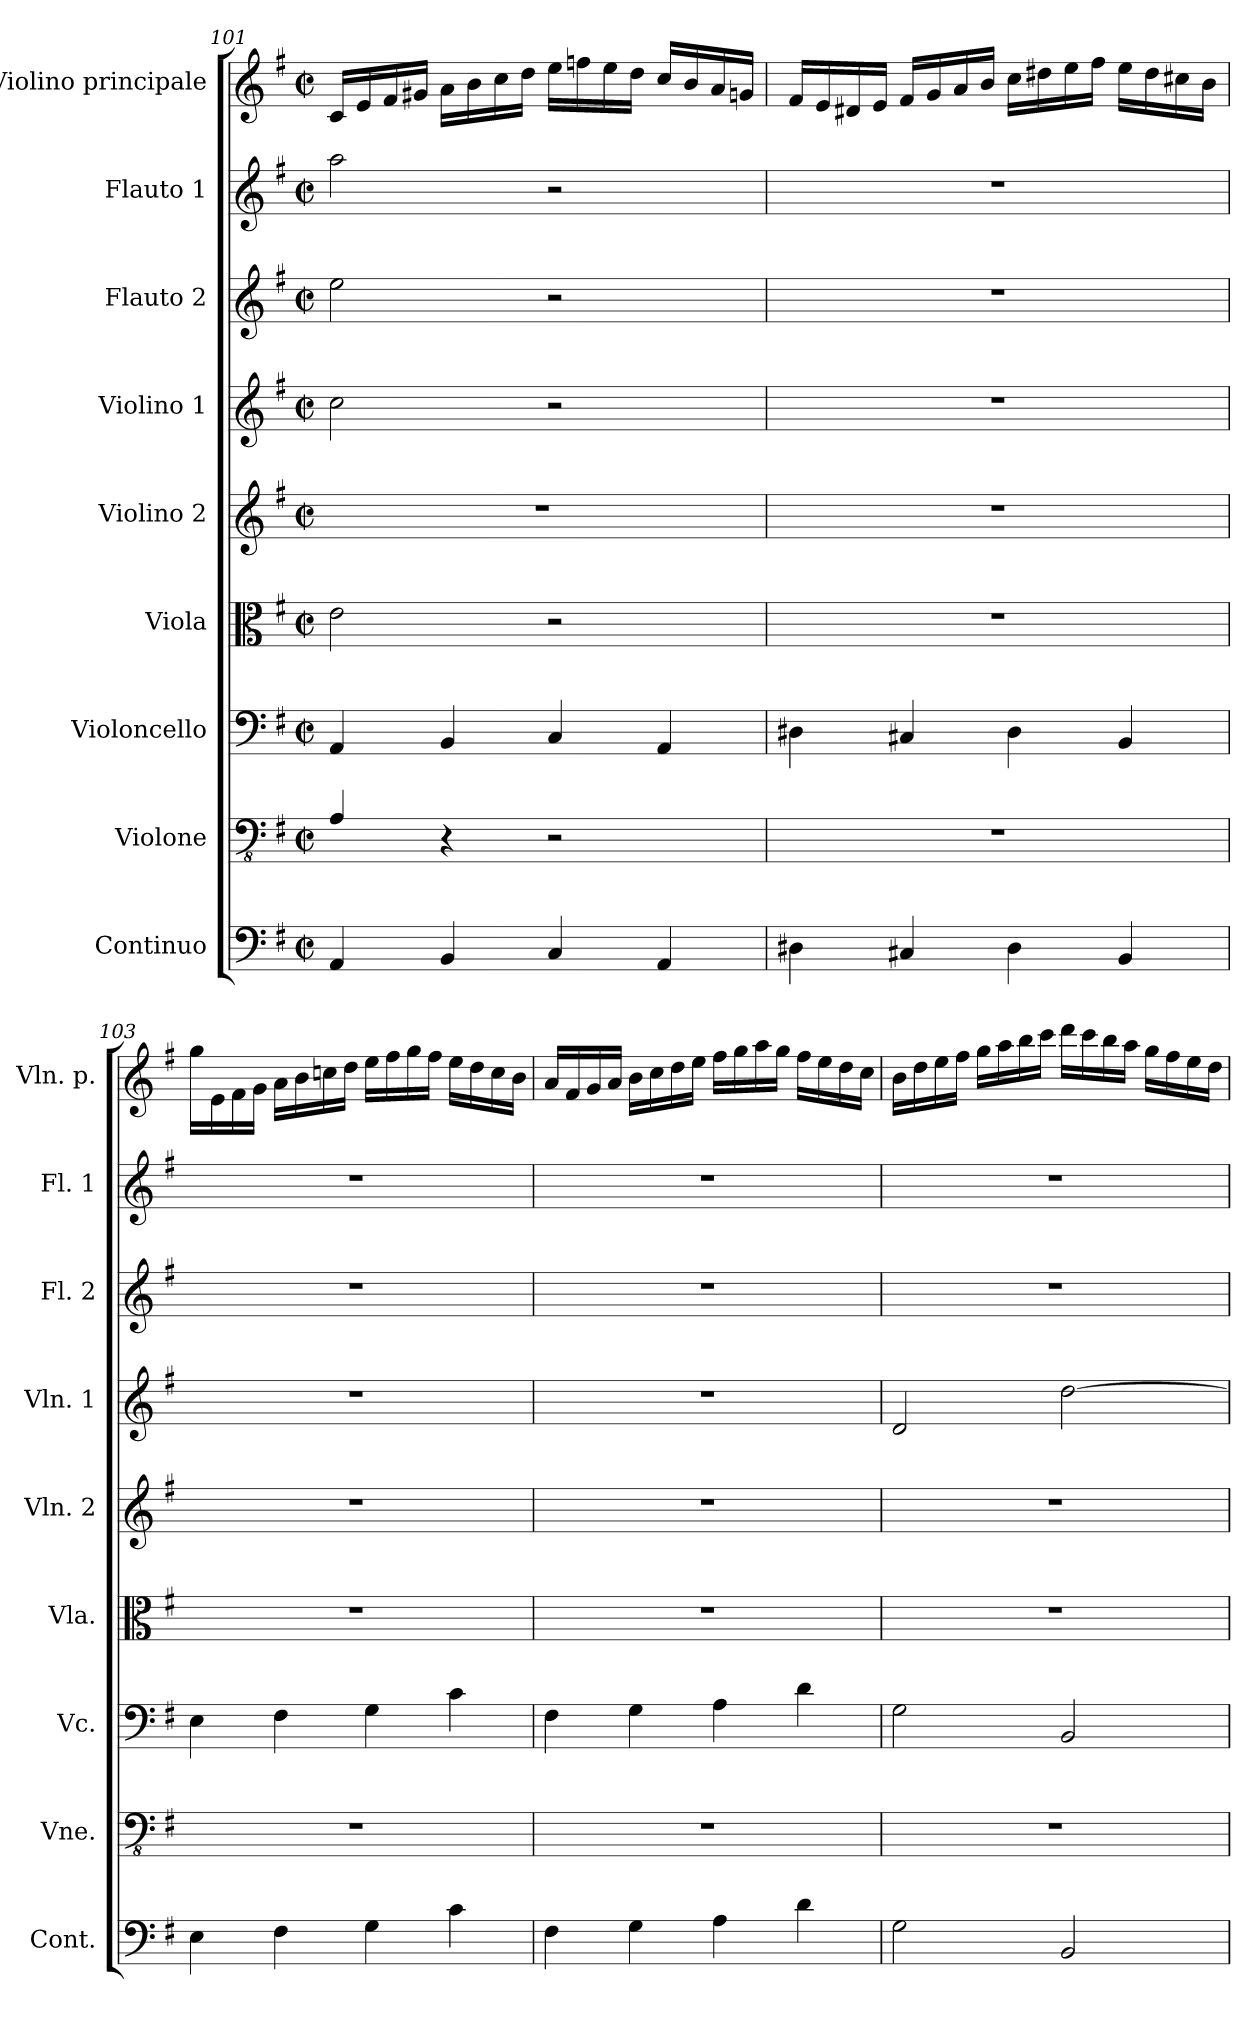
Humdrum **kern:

**kern	**kern	**kern	**kern	**kern	**kern	**kern	**kern	**kern
*part9	*part8	*part7	*part6	*part5	*part4	*part3	*part2	*part1
*staff9	*staff8	*staff7	*staff6	*staff5	*staff4	*staff3	*staff2	*staff1
*I"Continuo	*I"Violone	*I"Violoncello	*I"Viola	*I"Violino 2	*I"Violino 1	*I"Flauto 2	*I"Flauto 1	*I"Violino principale
*I'Cont.	*I'Vne.	*I'Vc.	*I'Vla.	*I'Vln. 2	*I'Vln. 1	*I'Fl. 2	*I'Fl. 1	*I'Vln. p.
*clefF4	*clefFv4	*clefF4	*clefC3	*clefG2	*clefG2	*clefG2	*clefG2	*clefG2
*	*ITrd7c12	*	*	*	*	*	*	*
*k[f#]	*k[f#]	*k[f#]	*k[f#]	*k[f#]	*k[f#]	*k[f#]	*k[f#]	*k[f#]
*M2/2	*M2/2	*M2/2	*M2/2	*M2/2	*M2/2	*M2/2	*M2/2	*M2/2
*met(c|)	*met(c|)	*met(c|)	*met(c|)	*met(c|)	*met(c|)	*met(c|)	*met(c|)	*met(c|)
=101	=101	=101	=101	=101	=101	=101	=101	=101
4AA/	4AAA/	4AA/	2e\	1r	2cc\	2ee\	2aa\	16c/LL
.	.	.	.	.	.	.	.	16e/
.	.	.	.	.	.	.	.	16f#/
.	.	.	.	.	.	.	.	16g#X/JJ
4BB/	4r	4BB/	.	.	.	.	.	16a\LL
.	.	.	.	.	.	.	.	16b\
.	.	.	.	.	.	.	.	16cc\
.	.	.	.	.	.	.	.	16dd\JJ
4C/	2r	4C/	2r	.	2r	2r	2r	16ee\LL
.	.	.	.	.	.	.	.	16ffn\
.	.	.	.	.	.	.	.	16ee\
.	.	.	.	.	.	.	.	16dd\JJ
4AA/	.	4AA/	.	.	.	.	.	16cc/LL
.	.	.	.	.	.	.	.	16b/
.	.	.	.	.	.	.	.	16a/
.	.	.	.	.	.	.	.	16gn/JJ
=102	=102	=102	=102	=102	=102	=102	=102	=102
4D#X\	1r	4D#X\	1r	1r	1r	1r	1r	16f#/LL
.	.	.	.	.	.	.	.	16e/
.	.	.	.	.	.	.	.	16d#X/
.	.	.	.	.	.	.	.	16e/JJ
4C#X/	.	4C#X/	.	.	.	.	.	16f#/LL
.	.	.	.	.	.	.	.	16g/
.	.	.	.	.	.	.	.	16a/
.	.	.	.	.	.	.	.	16b/JJ
4D#\	.	4D#\	.	.	.	.	.	16cc\LL
.	.	.	.	.	.	.	.	16dd#X\
.	.	.	.	.	.	.	.	16ee\
.	.	.	.	.	.	.	.	16ff#\JJ
4BB/	.	4BB/	.	.	.	.	.	16ee\LL
.	.	.	.	.	.	.	.	16dd#\
.	.	.	.	.	.	.	.	16cc#X\
.	.	.	.	.	.	.	.	16b\JJ
!!LO:PB:g=z
=103	=103	=103	=103	=103	=103	=103	=103	=103
4E\	1r	4E\	1r	1r	1r	1r	1r	16gg\LL
.	.	.	.	.	.	.	.	16e\
.	.	.	.	.	.	.	.	16f#\
.	.	.	.	.	.	.	.	16g\JJ
4F#\	.	4F#\	.	.	.	.	.	16a\LL
.	.	.	.	.	.	.	.	16b\
.	.	.	.	.	.	.	.	16ccn\
.	.	.	.	.	.	.	.	16dd\JJ
4G\	.	4G\	.	.	.	.	.	16ee\LL
.	.	.	.	.	.	.	.	16ff#\
.	.	.	.	.	.	.	.	16gg\
.	.	.	.	.	.	.	.	16ff#\JJ
4c\	.	4c\	.	.	.	.	.	16ee\LL
.	.	.	.	.	.	.	.	16dd\
.	.	.	.	.	.	.	.	16cc\
.	.	.	.	.	.	.	.	16b\JJ
=104	=104	=104	=104	=104	=104	=104	=104	=104
4F#\	1r	4F#\	1r	1r	1r	1r	1r	16a/LL
.	.	.	.	.	.	.	.	16f#/
.	.	.	.	.	.	.	.	16g/
.	.	.	.	.	.	.	.	16a/JJ
4G\	.	4G\	.	.	.	.	.	16b\LL
.	.	.	.	.	.	.	.	16cc\
.	.	.	.	.	.	.	.	16dd\
.	.	.	.	.	.	.	.	16ee\JJ
4A\	.	4A\	.	.	.	.	.	16ff#\LL
.	.	.	.	.	.	.	.	16gg\
.	.	.	.	.	.	.	.	16aa\
.	.	.	.	.	.	.	.	16gg\JJ
4d\	.	4d\	.	.	.	.	.	16ff#\LL
.	.	.	.	.	.	.	.	16ee\
.	.	.	.	.	.	.	.	16dd\
.	.	.	.	.	.	.	.	16cc\JJ
=105	=105	=105	=105	=105	=105	=105	=105	=105
2G\	1r	2G\	1r	1r	2d/	1r	1r	16b\LL
.	.	.	.	.	.	.	.	16dd\
.	.	.	.	.	.	.	.	16ee\
.	.	.	.	.	.	.	.	16ff#\JJ
.	.	.	.	.	.	.	.	16gg\LL
.	.	.	.	.	.	.	.	16aa\
.	.	.	.	.	.	.	.	16bb\
.	.	.	.	.	.	.	.	16ccc\JJ
2BB/	.	2BB/	.	.	[2dd\	.	.	16ddd\LL
.	.	.	.	.	.	.	.	16ccc\
.	.	.	.	.	.	.	.	16bb\
.	.	.	.	.	.	.	.	16aa\JJ
.	.	.	.	.	.	.	.	16gg\LL
.	.	.	.	.	.	.	.	16ff#\
.	.	.	.	.	.	.	.	16ee\
.	.	.	.	.	.	.	.	16dd\JJ
=	=	=	=	=	=	=	=	=
*-	*-	*-	*-	*-	*-	*-	*-	*-
